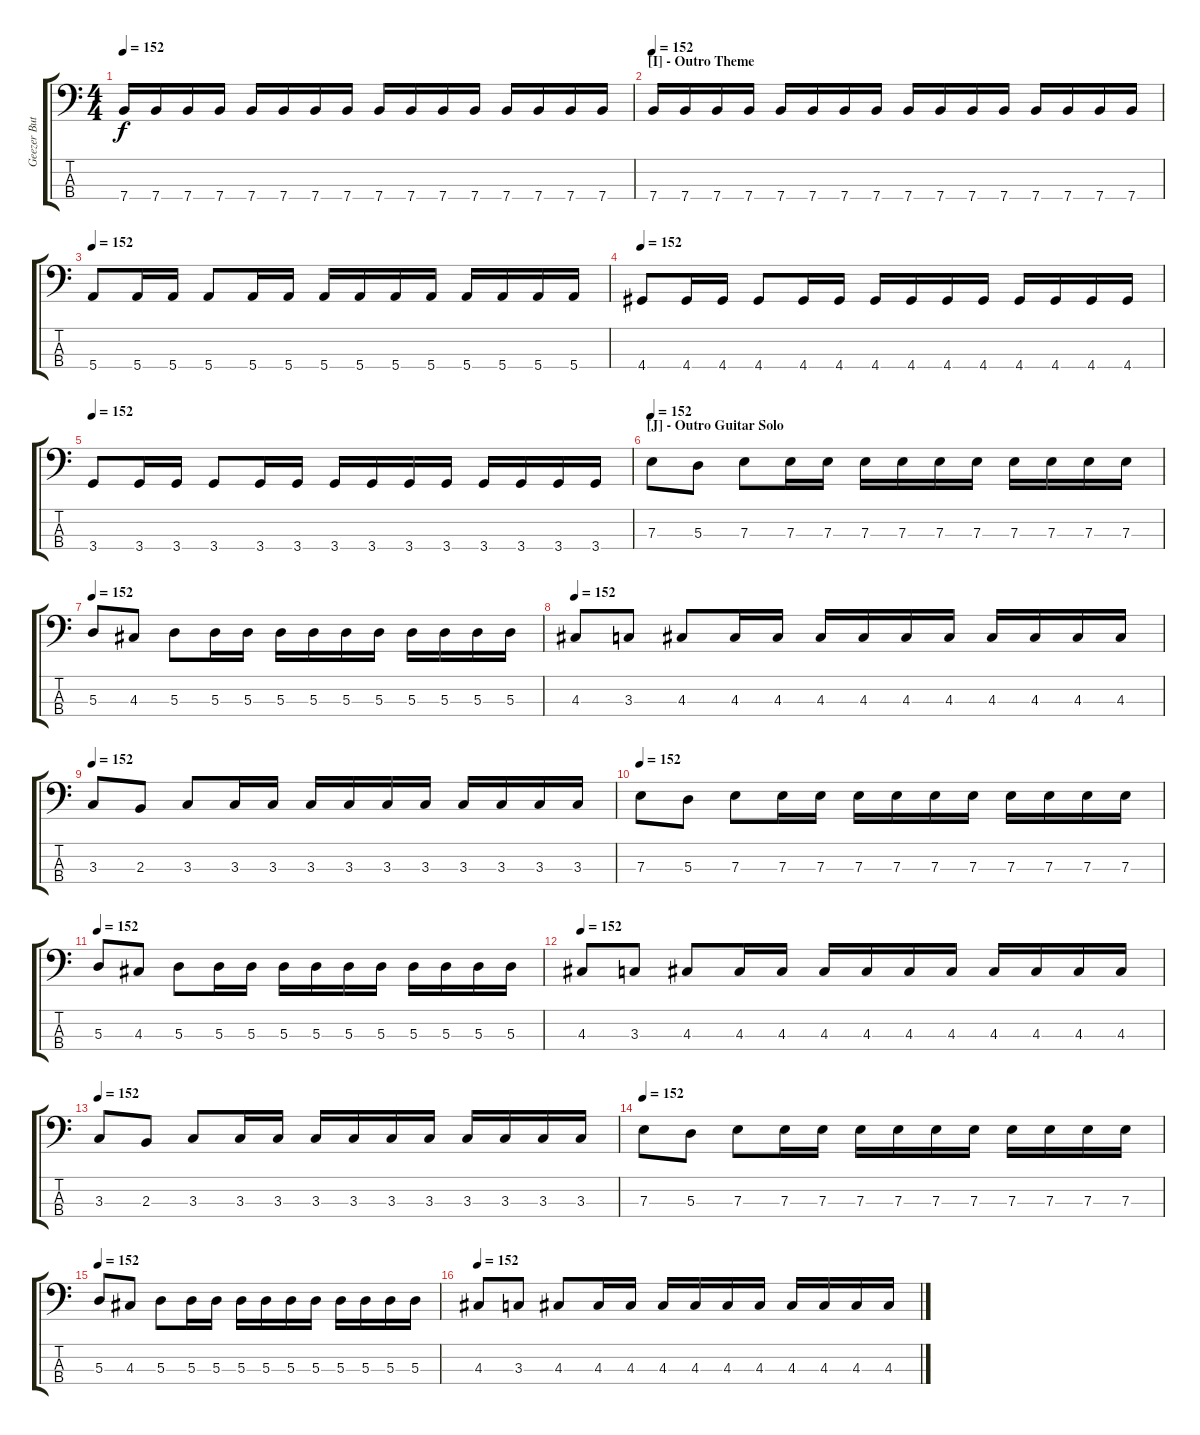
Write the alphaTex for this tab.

\track ("Geezer Butler" "Geezer But") {instrument electricbassfinger}
\staff {score tabs}
\tuning (G2 D2 A1 E1) {hide}
\ts (4 4)
\tempo 152
\clef f4
\ks c
7.4.16{dy f} 7.4.16 7.4.16 7.4.16 7.4.16 7.4.16 7.4.16 7.4.16 7.4.16 7.4.16 7.4.16 7.4.16 7.4.16 7.4.16 7.4.16 7.4.16 |
\section ("" "[I] - Outro Theme")
\tempo 152
7.4.16 7.4.16 7.4.16 7.4.16 7.4.16 7.4.16 7.4.16 7.4.16 7.4.16 7.4.16 7.4.16 7.4.16 7.4.16 7.4.16 7.4.16 7.4.16 |
\tempo 152
5.4.8 5.4.16 5.4.16 5.4.8 5.4.16 5.4.16 5.4.16 5.4.16 5.4.16 5.4.16 5.4.16 5.4.16 5.4.16 5.4.16 |
\tempo 152
4.4.8 4.4.16 4.4.16 4.4.8 4.4.16 4.4.16 4.4.16 4.4.16 4.4.16 4.4.16 4.4.16 4.4.16 4.4.16 4.4.16 |
\tempo 152
3.4.8 3.4.16 3.4.16 3.4.8 3.4.16 3.4.16 3.4.16 3.4.16 3.4.16 3.4.16 3.4.16 3.4.16 3.4.16 3.4.16 |
\section ("" "[J] - Outro Guitar Solo")
\tempo 152
7.3.8 5.3.8 7.3.8 7.3.16 7.3.16 7.3.16 7.3.16 7.3.16 7.3.16 7.3.16 7.3.16 7.3.16 7.3.16 |
\tempo 152
5.3.8 4.3.8 5.3.8 5.3.16 5.3.16 5.3.16 5.3.16 5.3.16 5.3.16 5.3.16 5.3.16 5.3.16 5.3.16 |
\tempo 152
4.3.8 3.3.8 4.3.8 4.3.16 4.3.16 4.3.16 4.3.16 4.3.16 4.3.16 4.3.16 4.3.16 4.3.16 4.3.16 |
\tempo 152
3.3.8 2.3.8 3.3.8 3.3.16 3.3.16 3.3.16 3.3.16 3.3.16 3.3.16 3.3.16 3.3.16 3.3.16 3.3.16 |
\tempo 152
7.3.8 5.3.8 7.3.8 7.3.16 7.3.16 7.3.16 7.3.16 7.3.16 7.3.16 7.3.16 7.3.16 7.3.16 7.3.16 |
\tempo 152
5.3.8 4.3.8 5.3.8 5.3.16 5.3.16 5.3.16 5.3.16 5.3.16 5.3.16 5.3.16 5.3.16 5.3.16 5.3.16 |
\tempo 152
4.3.8 3.3.8 4.3.8 4.3.16 4.3.16 4.3.16 4.3.16 4.3.16 4.3.16 4.3.16 4.3.16 4.3.16 4.3.16 |
\tempo 152
3.3.8 2.3.8 3.3.8 3.3.16 3.3.16 3.3.16 3.3.16 3.3.16 3.3.16 3.3.16 3.3.16 3.3.16 3.3.16 |
\tempo 152
7.3.8 5.3.8 7.3.8 7.3.16 7.3.16 7.3.16 7.3.16 7.3.16 7.3.16 7.3.16 7.3.16 7.3.16 7.3.16 |
\tempo 152
5.3.8 4.3.8 5.3.8 5.3.16 5.3.16 5.3.16 5.3.16 5.3.16 5.3.16 5.3.16 5.3.16 5.3.16 5.3.16 |
\tempo 152
4.3.8 3.3.8 4.3.8 4.3.16 4.3.16 4.3.16 4.3.16 4.3.16 4.3.16 4.3.16 4.3.16 4.3.16 4.3.16
